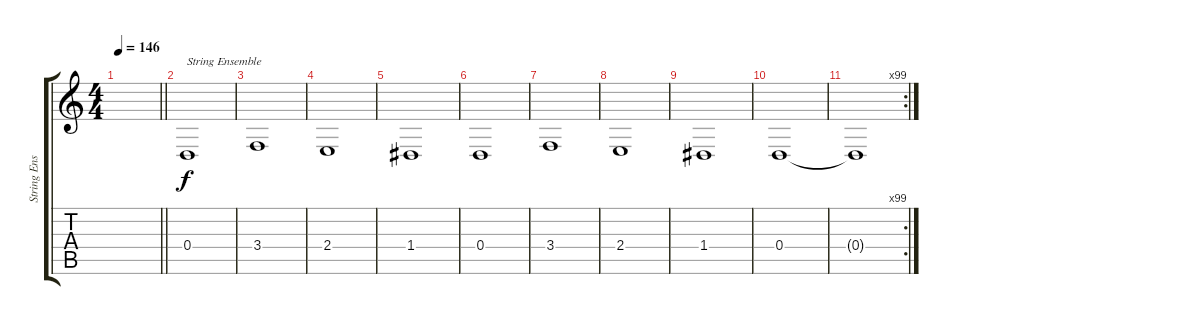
\track ("String Ensemble" "String Ens") {instrument stringensemble1}
\staff {score tabs}
\tuning (E4 B3 G3 D3 A2 E2) {hide}
\ts (4 4)
\tempo 146
\clef g2
\barLineRight lightlight
\ks c
|
0.4.1{txt "String Ensemble" instrument stringensemble1} |
3.4.1 |
2.4.1 |
1.4.1 |
0.4.1 |
3.4.1 |
2.4.1 |
1.4.1 |
0.4.1 |
\rc 99
0.4{t}.1
